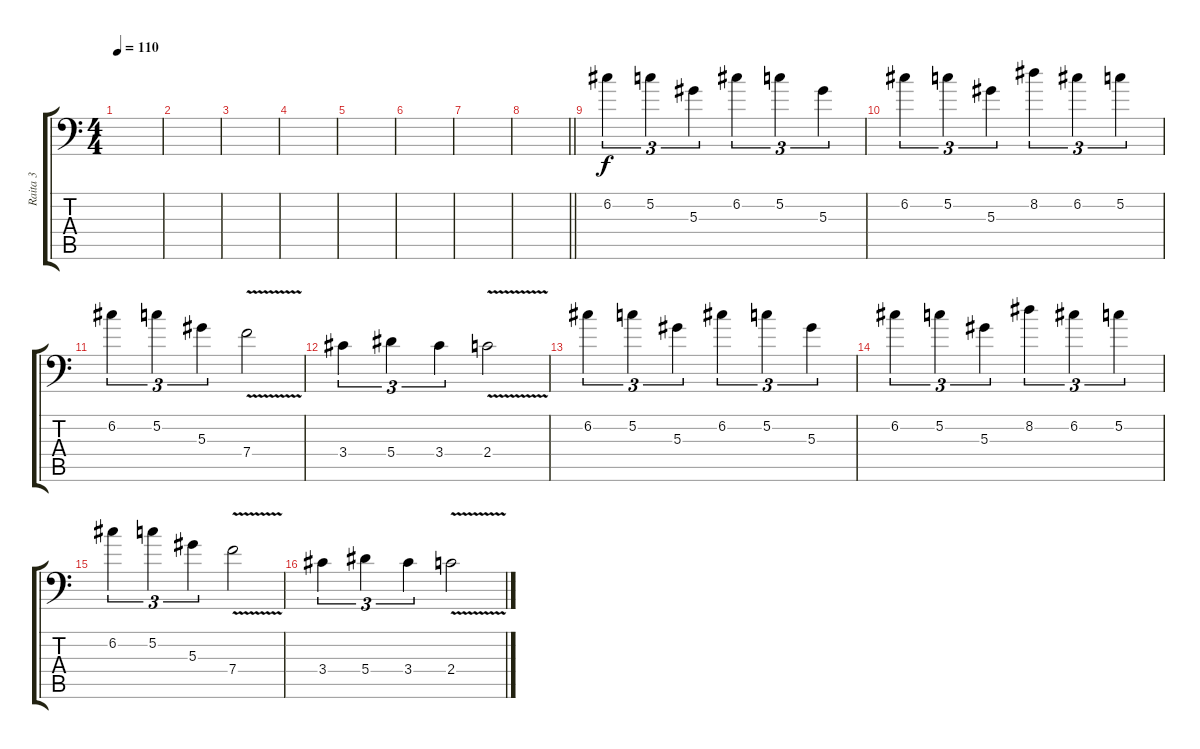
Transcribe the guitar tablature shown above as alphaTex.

\track ("Raita 3" "Raita 3") {instrument distortionguitar}
\staff {score tabs}
\tuning (C4 G3 Eb3 Bb2 F2 Bb1) {hide}
\ts (4 4)
\tempo 110
\clef f4
\ks c
|
|
|
|
|
|
|
\barLineRight lightlight
|
\section ("" "")
6.2.4{tu (3 2)} 5.2.4{tu (3 2)} 5.3.4{tu (3 2)} 6.2.4{tu (3 2)} 5.2.4{tu (3 2)} 5.3.4{tu (3 2)} |
6.2.4{tu (3 2)} 5.2.4{tu (3 2)} 5.3.4{tu (3 2)} 8.2.4{tu (3 2)} 6.2.4{tu (3 2)} 5.2.4{tu (3 2)} |
6.2.4{tu (3 2)} 5.2.4{tu (3 2)} 5.3.4{tu (3 2)} 7.4{v}.2 |
3.4.4{tu (3 2)} 5.4.4{tu (3 2)} 3.4.4{tu (3 2)} 2.4{v}.2 |
6.2.4{tu (3 2)} 5.2.4{tu (3 2)} 5.3.4{tu (3 2)} 6.2.4{tu (3 2)} 5.2.4{tu (3 2)} 5.3.4{tu (3 2)} |
6.2.4{tu (3 2)} 5.2.4{tu (3 2)} 5.3.4{tu (3 2)} 8.2.4{tu (3 2)} 6.2.4{tu (3 2)} 5.2.4{tu (3 2)} |
6.2.4{tu (3 2)} 5.2.4{tu (3 2)} 5.3.4{tu (3 2)} 7.4{v}.2 |
3.4.4{tu (3 2)} 5.4.4{tu (3 2)} 3.4.4{tu (3 2)} 2.4{v}.2
